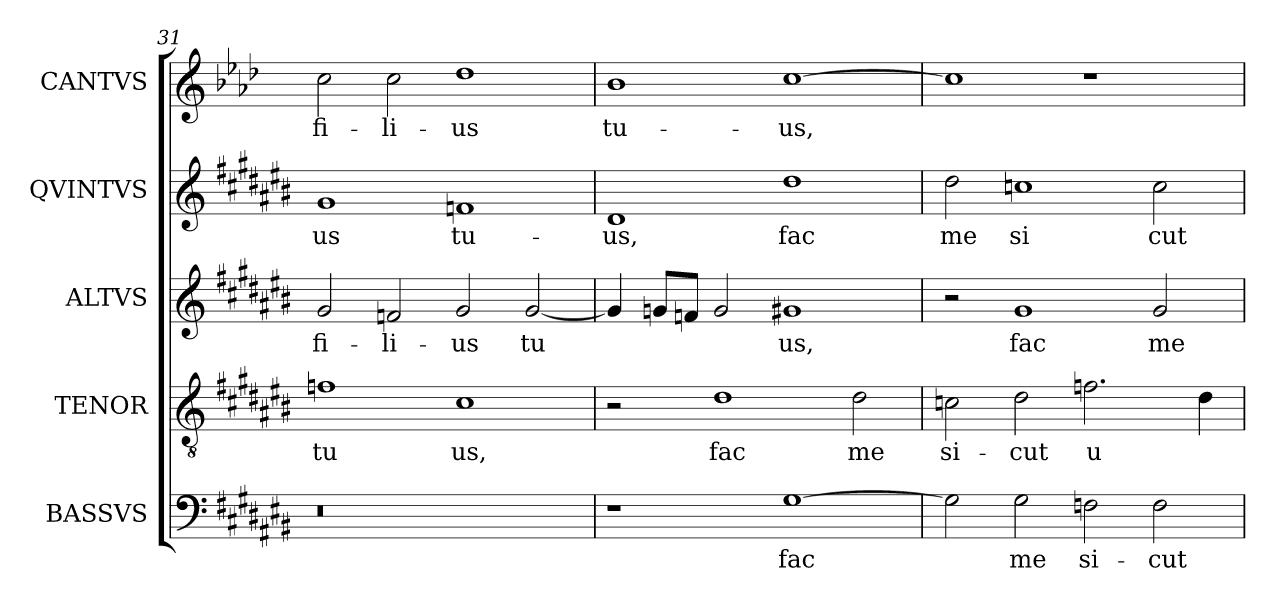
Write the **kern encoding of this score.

**kern	**text	**kern	**text	**kern	**text	**kern	**text	**kern	**text
*part5	*part5	*part4	*part4	*part3	*part3	*part2	*part2	*part1	*part1
*staff5	*staff5	*staff4	*staff4	*staff3	*staff3	*staff2	*staff2	*staff1	*staff1
*I"BASSVS	*	*I"TENOR	*	*I"ALTVS	*	*I"QVINTVS	*	*I"CANTVS	*
*clefF4	*	*clefGv2	*	*clefG2	*	*clefG2	*	*clefG2	*
*ITrd-3c-5	*	*ITrd-3c-5	*	*ITrd-3c-5	*	*ITrd-3c-5	*	*	*
*k[f#c#g#d#a#e#b#]	*	*k[f#c#g#d#a#e#b#]	*	*k[f#c#g#d#a#e#b#]	*	*k[f#c#g#d#a#e#b#]	*	*k[b-e-a-d-]	*
*C#:	*	*C#:	*	*C#:	*	*C#:	*	*A-:	*
=31	=31	=31	=31	=31	=31	=31	=31	=31	=31
!	!	!	!LO:LY:b:cj	!	!LO:LY:b:cj	!	!LO:LY:b:cj	!	!LO:LY:b:cj
0r	.	1b-	tu	2cc#/	fi-	1cc#	-us	2cc\	fi-
!	!	!	!	!	!LO:LY:b:cj	!	!	!	!LO:LY:b:cj
.	.	.	.	2b-/	-li-	.	.	2cc\	-li-
!	!	!	!LO:LY:b:cj	!	!LO:LY:b:cj	!	!LO:LY:b:cj	!	!LO:LY:b:cj
.	.	1f#	us,	2cc#/	-us	1b-	tu-	1dd-	-us
!	!	!	!	!	!LO:LY:b:cj	!	!	!	!
.	.	.	.	[<2cc#/	tu-	.	.	.	.
=32	=32	=32	=32	=32	=32	=32	=32	=32	=32
!	!	!	!	!	!LO:LY:b:cj	!	!LO:LY:b:cj	!	!LO:LY:b:cj
1r	.	2r	.	4cc#/]	--	1g#	-us,	1b-	tu-
!	!	!	!	!	!LO:LY:b:cj	!	!	!	!
.	.	.	.	8cc/L	--	.	.	.	.
!	!	!	!	!	!LO:LY:b:cj	!	!	!	!
.	.	.	.	8b-/J	--	.	.	.	.
!	!	!	!LO:LY:b:cj	!	!LO:LY:b:cj	!	!	!	!
.	.	1g#	fac	2cc/	--	.	.	.	.
!	!LO:LY:b:cj	!	!	!	!LO:LY:b:cj	!	!LO:LY:b:cj	!	!LO:LY:b:cj
[>1c#	fac	.	.	1cc#	-us,	1gg#	fac	[>1cc	-us,
!	!	!	!LO:LY:b:cj	!	!	!	!	!	!
.	.	2g#\	me	.	.	.	.	.	.
!!LO:PB:g=z
=33	=33	=33	=33	=33	=33	=33	=33	=33	=33
!	!LO:LY:b:cj	!	!LO:LY:b:cj	!	!	!	!LO:LY:b:cj	!	!LO:LY:b:cj
2c#\]	.	2f\	si-	2r	.	2gg#\	me	1cc]	.
!	!LO:LY:b:cj	!	!LO:LY:b:cj	!	!LO:LY:b:cj	!	!LO:LY:b:cj	!	!
2c#\	me	2g#\	-cut	1cc#	fac	1ff	si	.	.
!	!LO:LY:b:cj	!	!LO:LY:b:cj	!	!	!	!	!	!
2B-\	si-	2.b-\	u-	.	.	.	.	1r	.
!	!LO:LY:b:cj	!	!	!	!LO:LY:b:cj	!	!LO:LY:b:cj	!	!
2B-\	-cut	.	.	2cc#/	me	2ff\	cut	.	.
!	!	!	!LO:LY:b:cj	!	!	!	!	!	!
.	.	4g#\	--	.	.	.	.	.	.
=	=	=	=	=	=	=	=	=	=
*-	*-	*-	*-	*-	*-	*-	*-	*-	*-
